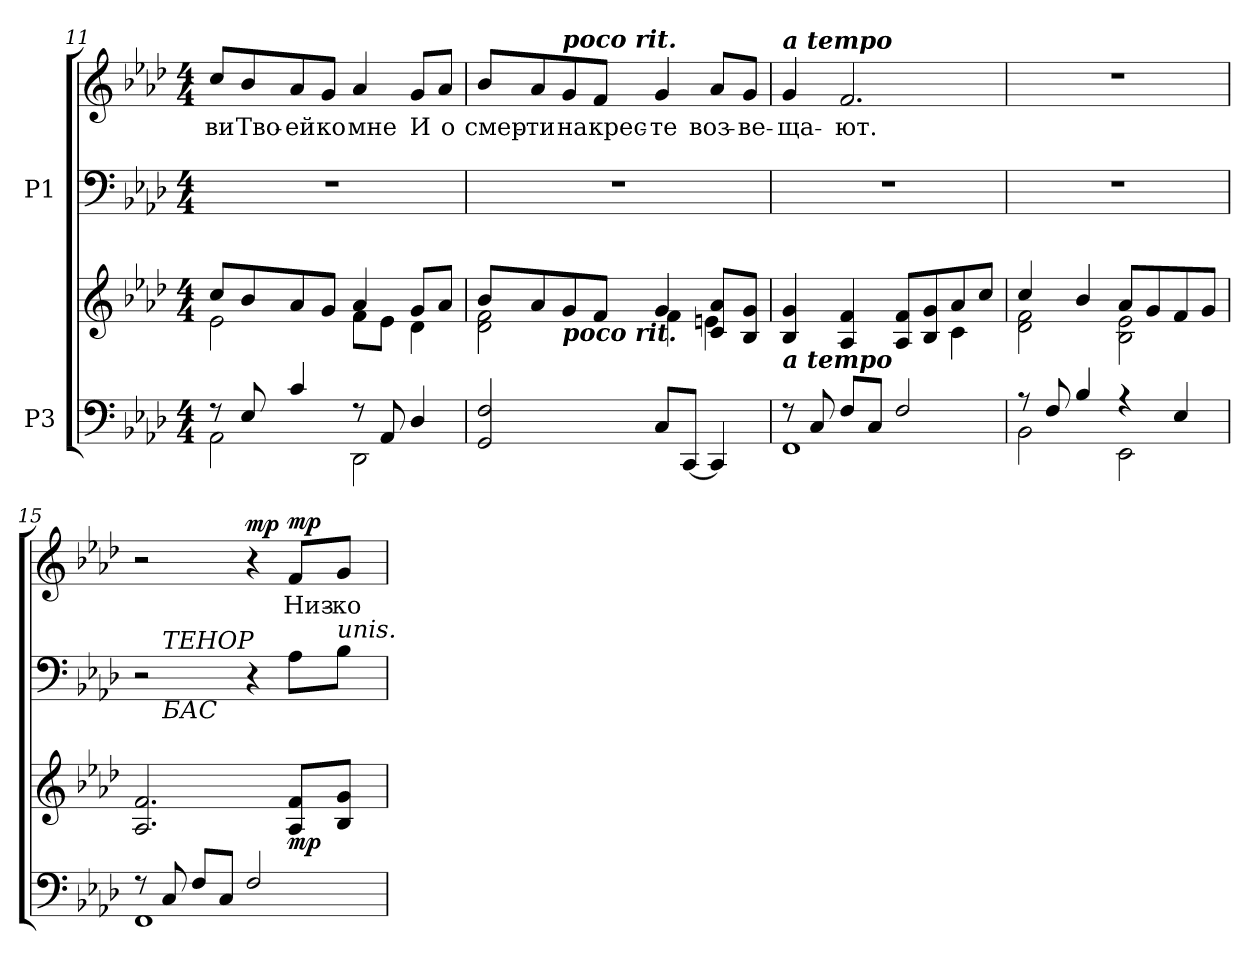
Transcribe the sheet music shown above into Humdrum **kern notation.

**kern	**kern	**dynam	**kern	**kern	**text	**dynam
*part2	*part2	*part2	*part1	*part1	*part1	*part1
*staff4	*staff3	*staff3/4	*staff2	*staff1	*staff1	*staff1/2
*I"P3	*	*	*I"P1	*	*	*
!!LO:PB:g=z
*clefF4	*clefG2	*	*clefF4	*clefG2	*	*
*k[b-e-a-d-]	*k[b-e-a-d-]	*	*k[b-e-a-d-]	*k[b-e-a-d-]	*	*
*f:	*f:	*	*f:	*f:	*	*
*M4/4	*M4/4	*	*M4/4	*M4/4	*	*
=11	=11	=11	=11	=11	=11	=11
*^	*^	*	*	*	*	*
!	!	!	!	!	!	!	!LO:LY:b:color=#000000	!
8r	2AA-i\	8cci/L	2e-i\	.	1r	8cci/L	-ви	.
!	!	!	!	!	!	!	!LO:LY:b:color=#000000	!
8E-i/	.	8b-i/	.	.	.	8b-i/	Тво-	.
!	!	!	!	!	!	!	!LO:LY:b:color=#000000	!
4ci/	.	8a-i/	.	.	.	8a-i/	-ей	.
!	!	!	!	!	!	!	!LO:LY:b:color=#000000	!
.	.	8gi/J	.	.	.	8gi/J	ко	.
!	!	!	!	!	!	!	!LO:LY:b:color=#000000	!
8r	2DD-i\	4a-i/	8fi\L	.	.	4a-i/	мне	.
8AA-i/	.	.	8e-i\J	.	.	.	.	.
!	!	!	!	!	!	!	!LO:LY:b:color=#000000	!
4D-i/	.	8gi/L	4d-i\	.	.	8gi/L	И	.
!	!	!	!	!	!	!	!LO:LY:b:color=#000000	!
.	.	8a-i/J	.	.	.	8a-i/J	о	.
*v	*v	*	*	*	*	*	*	*
=12	=12	=12	=12	=12	=12	=12	=12
!	!	!	!	!	!	!LO:LY:b:color=#000000	!
2GGi/ 2Fi	8b-i/L	2d-i\ 2fi	.	1r	8b-i/L	смер-	.
!	!	!	!	!	!	!LO:LY:b:color=#000000	!
.	8a-i/	.	.	.	8a-i/	-ти	.
!	!	!	!	!	!LO:TX:a:Bi:t=росо rit.	!	!
!	!LO:TX:b:Bi:t=росо rit.	!	!	!	!	!	!
!	!	!	!	!	!	!LO:LY:b:color=#000000	!
.	8gi/	.	.	.	8gi/	на	.
!	!	!	!	!	!	!LO:LY:b:color=#000000	!
.	8fi/J	.	.	.	8fi/J	крес-	.
!	!	!	!	!	!	!LO:LY:b:color=#000000	!
8Ci/L	4gi/	4fi\	.	.	4gi/	-те	.
[<8CCi/J	.	.	.	.	.	.	.
!	!	!	!	!	!	!LO:LY:b:color=#000000	!
4CCi/]	8ci/ 8a-iL	4eni\	.	.	8a-i/L	воз-	.
!	!	!	!	!	!	!LO:LY:b:color=#000000	!
.	8B-i/ 8giJ	.	.	.	8gi/J	-ве-	.
=13	=13	=13	=13	=13	=13	=13	=13
*^	*	*	*	*	*	*	*
!	!	!	!	!	!	!LO:TX:a:Bi:t=a tempo	!	!
!	!	!LO:TX:b:Bi:t=a tempo	!	!	!	!	!	!
!	!	!	!	!	!	!	!LO:LY:b:color=#000000	!
8r	1FFi	4B-i/ 4gi	2ryy	.	1r	4gi/	-ща-	.
8Ci/	.	.	.	.	.	.	.	.
!	!	!	!	!	!	!	!LO:LY:b:color=#000000	!
8Fi/L	.	4A-i/ 4fi	.	.	.	2.fi/	-ют.	.
8Ci/J	.	.	.	.	.	.	.	.
2Fi/	.	8A-i/ 8fiL	4ryy	.	.	.	.	.
.	.	8B-i/ 8gi	.	.	.	.	.	.
.	.	8a-i/	4ci\	.	.	.	.	.
.	.	8cci/J	.	.	.	.	.	.
!!LO:LB:g=z
=14	=14	=14	=14	=14	=14	=14	=14	=14
8r	2BB-i\	4cci/	2d-i\ 2fi	.	1r	1r	.	.
8Fi/	.	.	.	.	.	.	.	.
4B-i/	.	4b-i/	.	.	.	.	.	.
4r	2EE-i\	8a-i/L	2B-i\ 2e-i	.	.	.	.	.
.	.	8gi/	.	.	.	.	.	.
4E-i/	.	8fi/	.	.	.	.	.	.
.	.	8gi/J	.	.	.	.	.	.
*	*	*v	*v	*	*	*	*	*
=15	=15	=15	=15	=15	=15	=15	=15
*	*	*	*	*^	*	*	*
8r	1FFi	2.A-i/ 2.fi	.	2r	8ryy	2r	.	.
!	!	!	!	!	!LO:TX:a:i:t=ТЕНОР	!	!	!
!	!	!	!	!	!LO:TX:b:i:t=БАС	!	!	!
8Ci/	.	.	.	.	2..ryy	.	.	.
8Fi/L	.	.	.	.	.	.	.	.
8Ci/J	.	.	.	.	.	.	.	.
2Fi/	.	.	.	4r	.	4r	.	mp
!	!	!	!	!	!	!	!LO:LY:b:color=#000000	!
.	.	8A-i/ 8fiL	mp	8A-i\L	.	8fi/L	Низ-	mp
!	!	!	!	!LO:TX:a:i:t=unis.	!	!	!	!
!	!	!	!	!	!	!	!LO:LY:b:color=#000000	!
.	.	8B-i/ 8giJ	.	8B-i\J	.	8gi/J	-ко	.
*v	*v	*	*	*v	*v	*	*	*
=	=	=	=	=	=	=
*-	*-	*-	*-	*-	*-	*-
